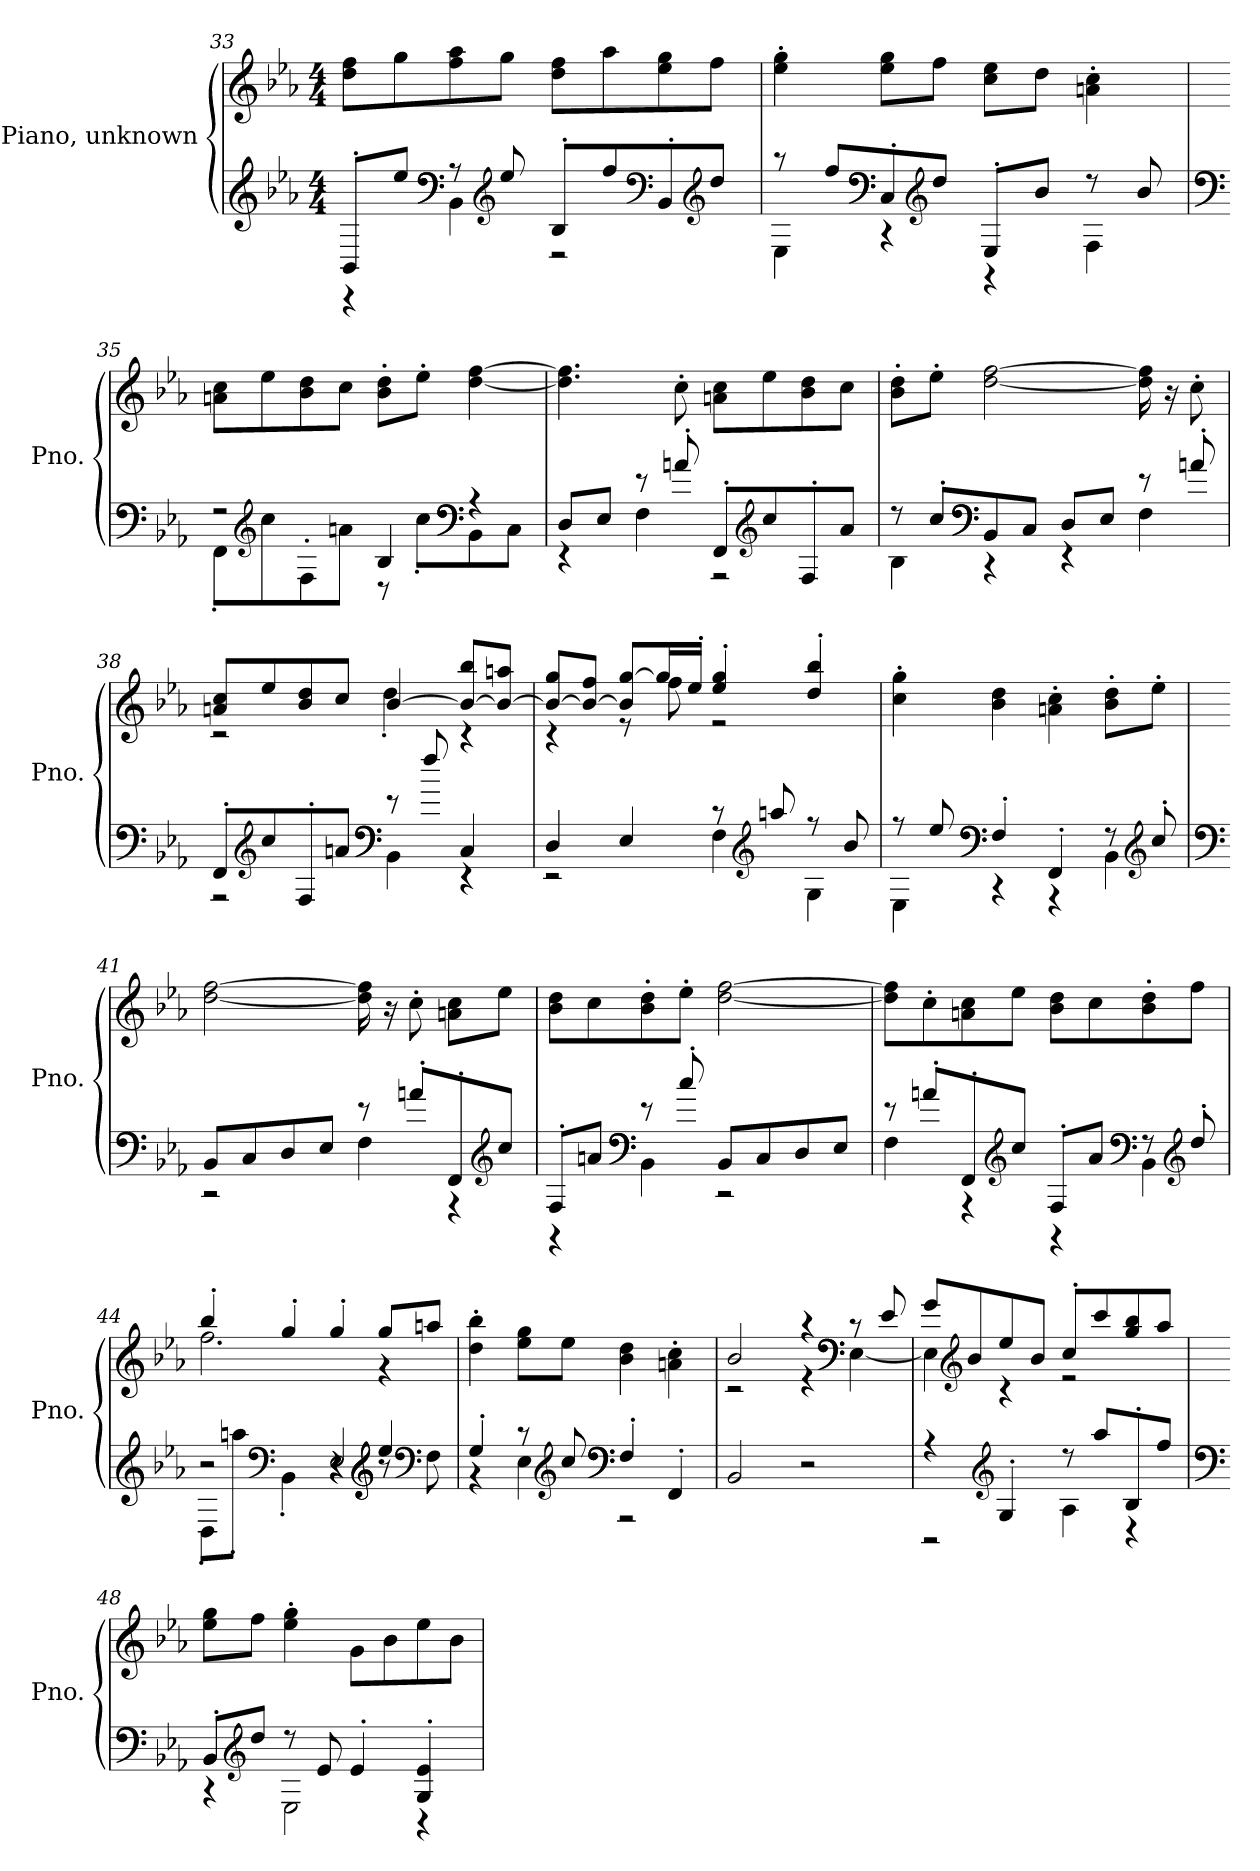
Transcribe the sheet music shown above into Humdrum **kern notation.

**kern	**kern
*part1	*part1
*staff2	*staff1
*I"Piano, unknown	*
*I'Pno.	*
*clefG2	*clefG2
*k[b-e-a-]	*k[b-e-a-]
*M4/4	*M4/4
=33	=33
*^	*
8BB-'/L	4r	8dd\ 8ff\L
8ee-/J	.	8gg\
*clefF4	*	*
8r	4BB-\	8ff\ 8aa-\
*clefG2	*	*
8ee-/	.	8gg\J
8B-'/L	2r	8dd\ 8ff\L
8ff/	.	8aa-\
*clefF4	*	*
8BB-'/	.	8ee-\ 8gg\
*clefG2	*	*
8dd/J	.	8ff\J
!!LO:LB:g=z
=34	=34	=34
8r	4E-\	4ee-\' 4gg\'
8ff/L	.	.
*clefF4	*	*
8C'/	4r	8ee-\ 8gg\L
*clefG2	*	*
8dd/J	.	8ff\J
8E-'/L	4r	8cc\ 8ee-\L
8b-/J	.	8dd\J
8r	4F\	4an\' 4cc\'
8b-/	.	.
=35	=35	=35
*clefF4	*	*
2r	8FF'\L	8an\ 8cc\L
*clefG2	*	*
.	8cc\	8ee-\
.	8F'\	8b-\ 8dd\
.	8an\J	8cc\J
4B-/	8r	8b-\' 8dd\'L
.	8cc'\L	8ee-'\J
*clefF4	*	*
4r	8BB-\	[4dd\ [4ff\
.	8C\J	.
=36	=36	=36
8D/L	4r	4.dd\] 4.ff\]
8E-/J	.	.
8r	4F\	.
8an'/	.	8cc'\
8FF'/L	2r	8an\ 8cc\L
*clefG2	*	*
8cc/	.	8ee-\
8F'/	.	8b-\ 8dd\
8a/J	.	8cc\J
!!LO:LB:g=z
=37	=37	=37
8r	4B-\	8b-\' 8dd\'L
8cc'/L	.	8ee-'\J
*clefF4	*	*
8BB-/	4r	[2dd\ [2ff\
8C/J	.	.
8D/L	4r	.
8E-/J	.	.
8r	4F\	16dd\] 16ff\]
.	.	16r
8an'/	.	8cc'\
=38	=38	=38
*	*	*^
8FF'/L	2r	8an/ 8cc/L	2r
*clefG2	*	*	*
8cc/	.	8ee-/	.
8F'/	.	8b-/ 8dd/	.
8an/J	.	8cc/J	.
*clefF4	*	*	*
8r	4BB-\	[4b-/	4dd'\
8ff/	.	.	.
4C/	4r	8b-/_ 8bb-/L	4r
.	.	8b-/_ 8aan/J	.
=39	=39	=39	=39
4D/	2r	8b-/_ 8gg/L	4r
.	.	8b-/_ 8ff/J	.
4E-/	.	8b-/] [8gg/L	8r
.	.	16gg/L]	8ff\
.	.	16ee-'/JJ	.
8r	4F\	4ee-/' 4gg/'	2r
*clefG2	*	*	*
8aan/	.	.	.
8r	4G\	4dd/' 4bb-/'	.
8b-/	.	.	.
*	*	*v	*v
!!LO:LB:g=z
=40	=40	=40
8r	4E-\	4cc\' 4gg\'
8ee-/	.	.
*clefF4	*	*
4F'/	4r	4b-\ 4dd\
4FF'/	4r	4an\' 4cc\'
8r	4BB-\	8b-\' 8dd\'L
*clefG2	*	*
8cc'/	.	8ee-'\J
=41	=41	=41
*clefF4	*	*
8BB-/L	2r	[2dd\ [2ff\
8C/	.	.
8D/	.	.
8E-/J	.	.
8r	4F\	16dd\] 16ff\]
.	.	16r
8an'/L	.	8cc'\
8FF'/	4r	8an\ 8cc\L
*clefG2	*	*
8cc/J	.	8ee-\J
=42	=42	=42
8F'/L	4r	8b-\ 8dd\L
8an/J	.	8cc\
*clefF4	*	*
8r	4BB-\	8b-\' 8dd\'
8cc'/	.	8ee-'\J
8BB-/L	2r	[2dd\ [2ff\
8C/	.	.
8D/	.	.
8E-/J	.	.
!!LO:LB:g=z
=43	=43	=43
8r	4F\	8dd\] 8ff\]L
8an'/L	.	8cc'\
8FF'/	4r	8an\ 8cc\
*clefG2	*	*
8cc/J	.	8ee-\J
8F'/L	4r	8b-\ 8dd\L
8a/J	.	8cc\
*clefF4	*	*
8r	4BB-\	8b-\' 8dd\'
*clefG2	*	*
8dd'/	.	8ff\J
=44	=44	=44
*	*^	*^
2r	8D'\L	2r	4bb-'/	2.ff\
.	8aan'\J	.	.	.
*clefF4	*	*	*	*
.	4BB-'\	.	4gg'/	.
4r	4r	2E-/	4gg'/	.
*clefG2	*	*	*	*
4ee-/	8r	.	8gg/L	4r
*clefF4	*	*	*	*
.	8F\	.	8aan/J	.
*	*v	*v	*	*
*	*	*v	*v
=45	=45	=45
4G'/	4r	4dd\' 4bb-\'
8r	4E-\	8ee-\ 8gg\L
*clefG2	*	*
8cc/	.	8ee-\J
*clefF4	*	*
4F'/	2r	4b-\ 4dd\
4FF'/	.	4an\' 4cc\'
*v	*v	*
!!LO:LB:g=z
=46	=46
*	*^
2BB-/	2b-/	2r
2r	4r	4r
*	*clefF4	*
.	8r	[4E-\
.	8e-/	.
=47	=47	=47
*^	*	*
4r	2r	8g/L	4E-\]
*	*	*clefG2	*
.	.	8b-/	.
*clefG2	*	*	*
4G'/	.	8ee-/	4r
.	.	8b-/J	.
8r	4A-\	8cc'/L	2r
8aa-/L	.	8ccc/	.
8B-'/	4r	8gg/ 8bb-/	.
8ff/J	.	8aa-/J	.
*	*	*v	*v
=48	=48	=48
*clefF4	*	*
8BB-'/L	4r	8ee-\ 8gg\L
*clefG2	*	*
8dd/J	.	8ff\J
8r	2E-\	4ee-\' 4gg\'
8e-/	.	.
4e-'/	.	8g\L
.	.	8b-\
4G/' 4e-/'	4r	8ee-\
.	.	8b-\J
*v	*v	*
=	=
*-	*-
